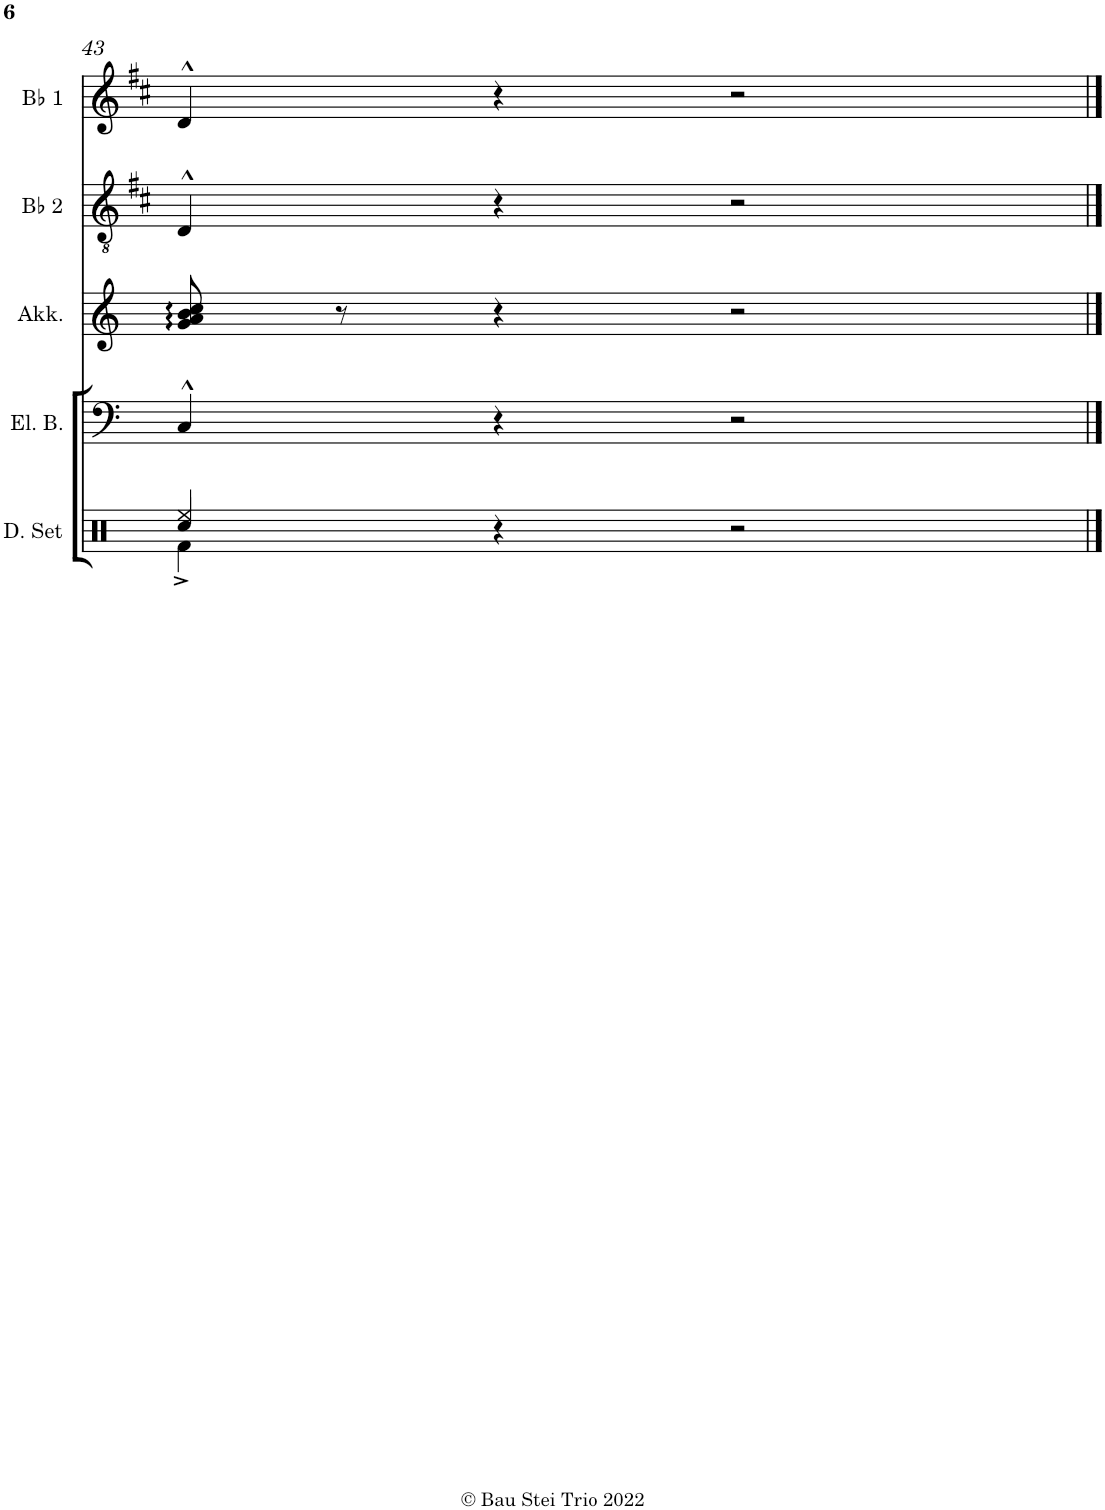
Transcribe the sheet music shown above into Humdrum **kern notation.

**kern	**kern	**kern	**kern	**kern
*part5	*part4	*part3	*part2	*part1
*staff5	*staff4	*staff3	*staff2	*staff1
*I"Drumset	*I"Electric Bass	*I"Akkordeon	*I"Begleitung Bb	*I"Melodie Bb
*I'D. Set	*I'El. B.	*I'Akk.	*I'Bb 2	*I'Bb 1
!!LO:PB:g=z
*clefX	*clefF4	*clefG2	*clefGv2	*clefG2
*	*Trd7c12	*	*Trd1c2	*Trd1c2
*k[]	*k[]	*k[]	*k[f#c#]	*k[f#c#]
*M4/4	*M4/4	*M4/4	*M4/4	*M4/4
=43	=43	=43	=43	=43
*^	*	*	*	*
*	*^	*	*	*	*
4Rcc/	4Rf^\	4Ree/	4C^^/	8g/: 8a/: 8b/: 8cc/:	4D^^/	4d^^/
.	.	.	.	8r	.	.
4r	2.ryy	2.ryy	4r	4r	4r	4r
2r	.	.	2r	2r	2r	2r
*v	*v	*v	*	*	*	*
==	==	==	==	==
*-	*-	*-	*-	*-
